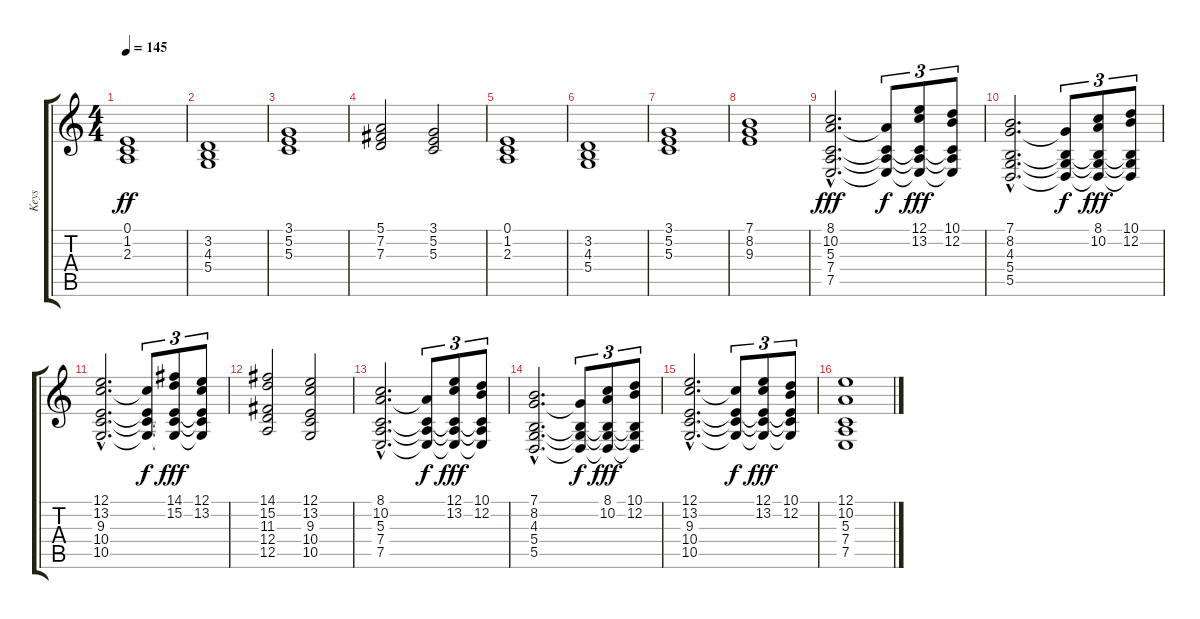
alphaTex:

\track ("Keys" "Keys") {instrument stringensemble1}
\staff {score tabs}
\tuning (E4 B3 G3 D3 A2 E2) {hide}
\ts (4 4)
\tempo 145
\clef g2
\ks c
(0.1 1.2 2.3).1{dy ff} |
(3.2 4.3 5.4).1 |
(3.1 5.2 5.3).1 |
(5.1 7.2 7.3).2 (3.1 5.2 5.3).2 |
(0.1 1.2 2.3).1 |
(3.2 4.3 5.4).1 |
(3.1 5.2 5.3).1 |
(7.1 8.2 9.3).1 |
(8.1{hac} 10.2{hac} 5.3{hac} 7.4{hac} 7.5{hac}).2{d dy fff} (10.2{t} 5.3{t} 7.4{t} 7.5{t}).8{tu (3 2) dy f} (12.1 13.2 5.3{t} 7.4{t} 7.5{t}).8{tu (3 2) dy fff} (10.1 12.2 5.3{t} 7.4{t} 7.5{t}).8{tu (3 2)} |
(7.1{hac} 8.2{hac} 4.3{hac} 5.4{hac} 5.5{hac}).2{d} (8.2{t} 4.3{t} 5.4{t} 5.5{t}).8{tu (3 2) dy f} (8.1 10.2 4.3{t} 5.4{t} 5.5{t}).8{tu (3 2) dy fff} (10.1 12.2 4.3{t} 5.4{t} 5.5{t}).8{tu (3 2)} |
(12.1{hac} 13.2{hac} 9.3{hac} 10.4{hac} 10.5{hac}).2{d} (13.2{t} 9.3{t} 10.4{t} 10.5{t}).8{tu (3 2) dy f} (14.1 15.2 9.3{t} 10.4{t} 10.5{t}).8{tu (3 2) dy fff} (12.1 13.2 9.3{t} 10.4{t} 10.5{t}).8{tu (3 2)} |
(14.1 15.2 11.3 12.4 12.5).2 (12.1 13.2 9.3 10.4 10.5).2 |
(8.1{hac} 10.2{hac} 5.3{hac} 7.4{hac} 7.5{hac}).2{d} (10.2{t} 5.3{t} 7.4{t} 7.5{t}).8{tu (3 2) dy f} (12.1 13.2 5.3{t} 7.4{t} 7.5{t}).8{tu (3 2) dy fff} (10.1 12.2 5.3{t} 7.4{t} 7.5{t}).8{tu (3 2)} |
(7.1{hac} 8.2{hac} 4.3{hac} 5.4{hac} 5.5{hac}).2{d} (8.2{t} 4.3{t} 5.4{t} 5.5{t}).8{tu (3 2) dy f} (8.1 10.2 4.3{t} 5.4{t} 5.5{t}).8{tu (3 2) dy fff} (10.1 12.2 4.3{t} 5.4{t} 5.5{t}).8{tu (3 2)} |
(12.1{hac} 13.2{hac} 9.3{hac} 10.4{hac} 10.5{hac}).2{d} (13.2{t} 9.3{t} 10.4{t} 10.5{t}).8{tu (3 2) dy f} (12.1 13.2 9.3{t} 10.4{t} 10.5{t}).8{tu (3 2) dy fff} (10.1 12.2 9.3{t} 10.4{t} 10.5{t}).8{tu (3 2)} |
(12.1 10.2 5.3 7.4 7.5).1
